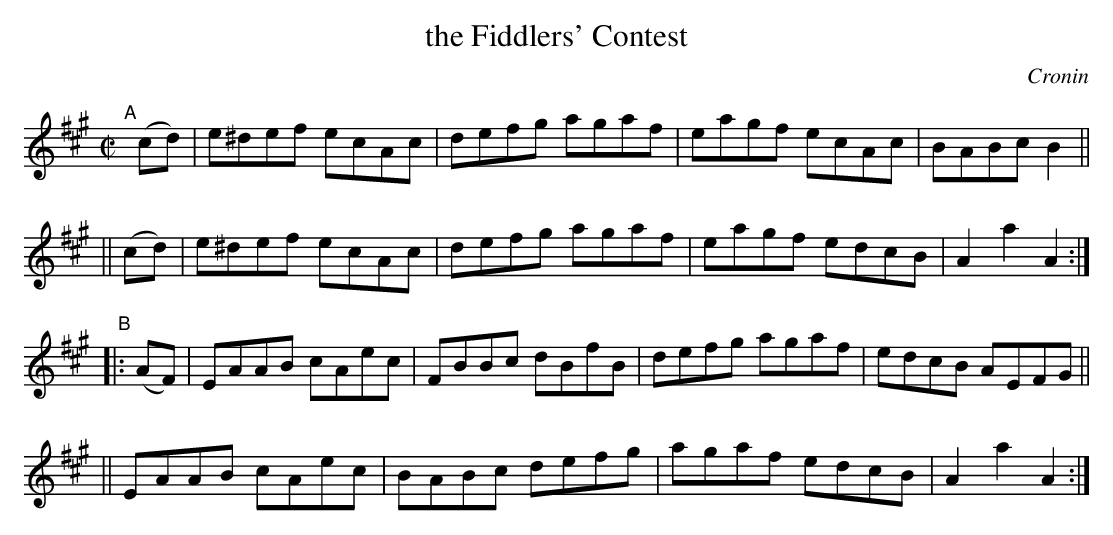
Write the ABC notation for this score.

X:1
T: the Fiddlers' Contest
O: Cronin
M: C|
L: 1/8
K: A
"^A"\
[|](cd) | e^def ecAc | defg agaf | eagf ecAc | BABc B2 ||
|| (cd) | e^def ecAc | defg agaf | eagf edcB | A2a2 A2 :|
"^B"|: (AF) \
|  EAAB cAec | FBBc dBfB | defg agaf | edcB  AEFG ||
|| EAAB cAec | BABc defg | agaf edcB | A2 a2 A2   :|
